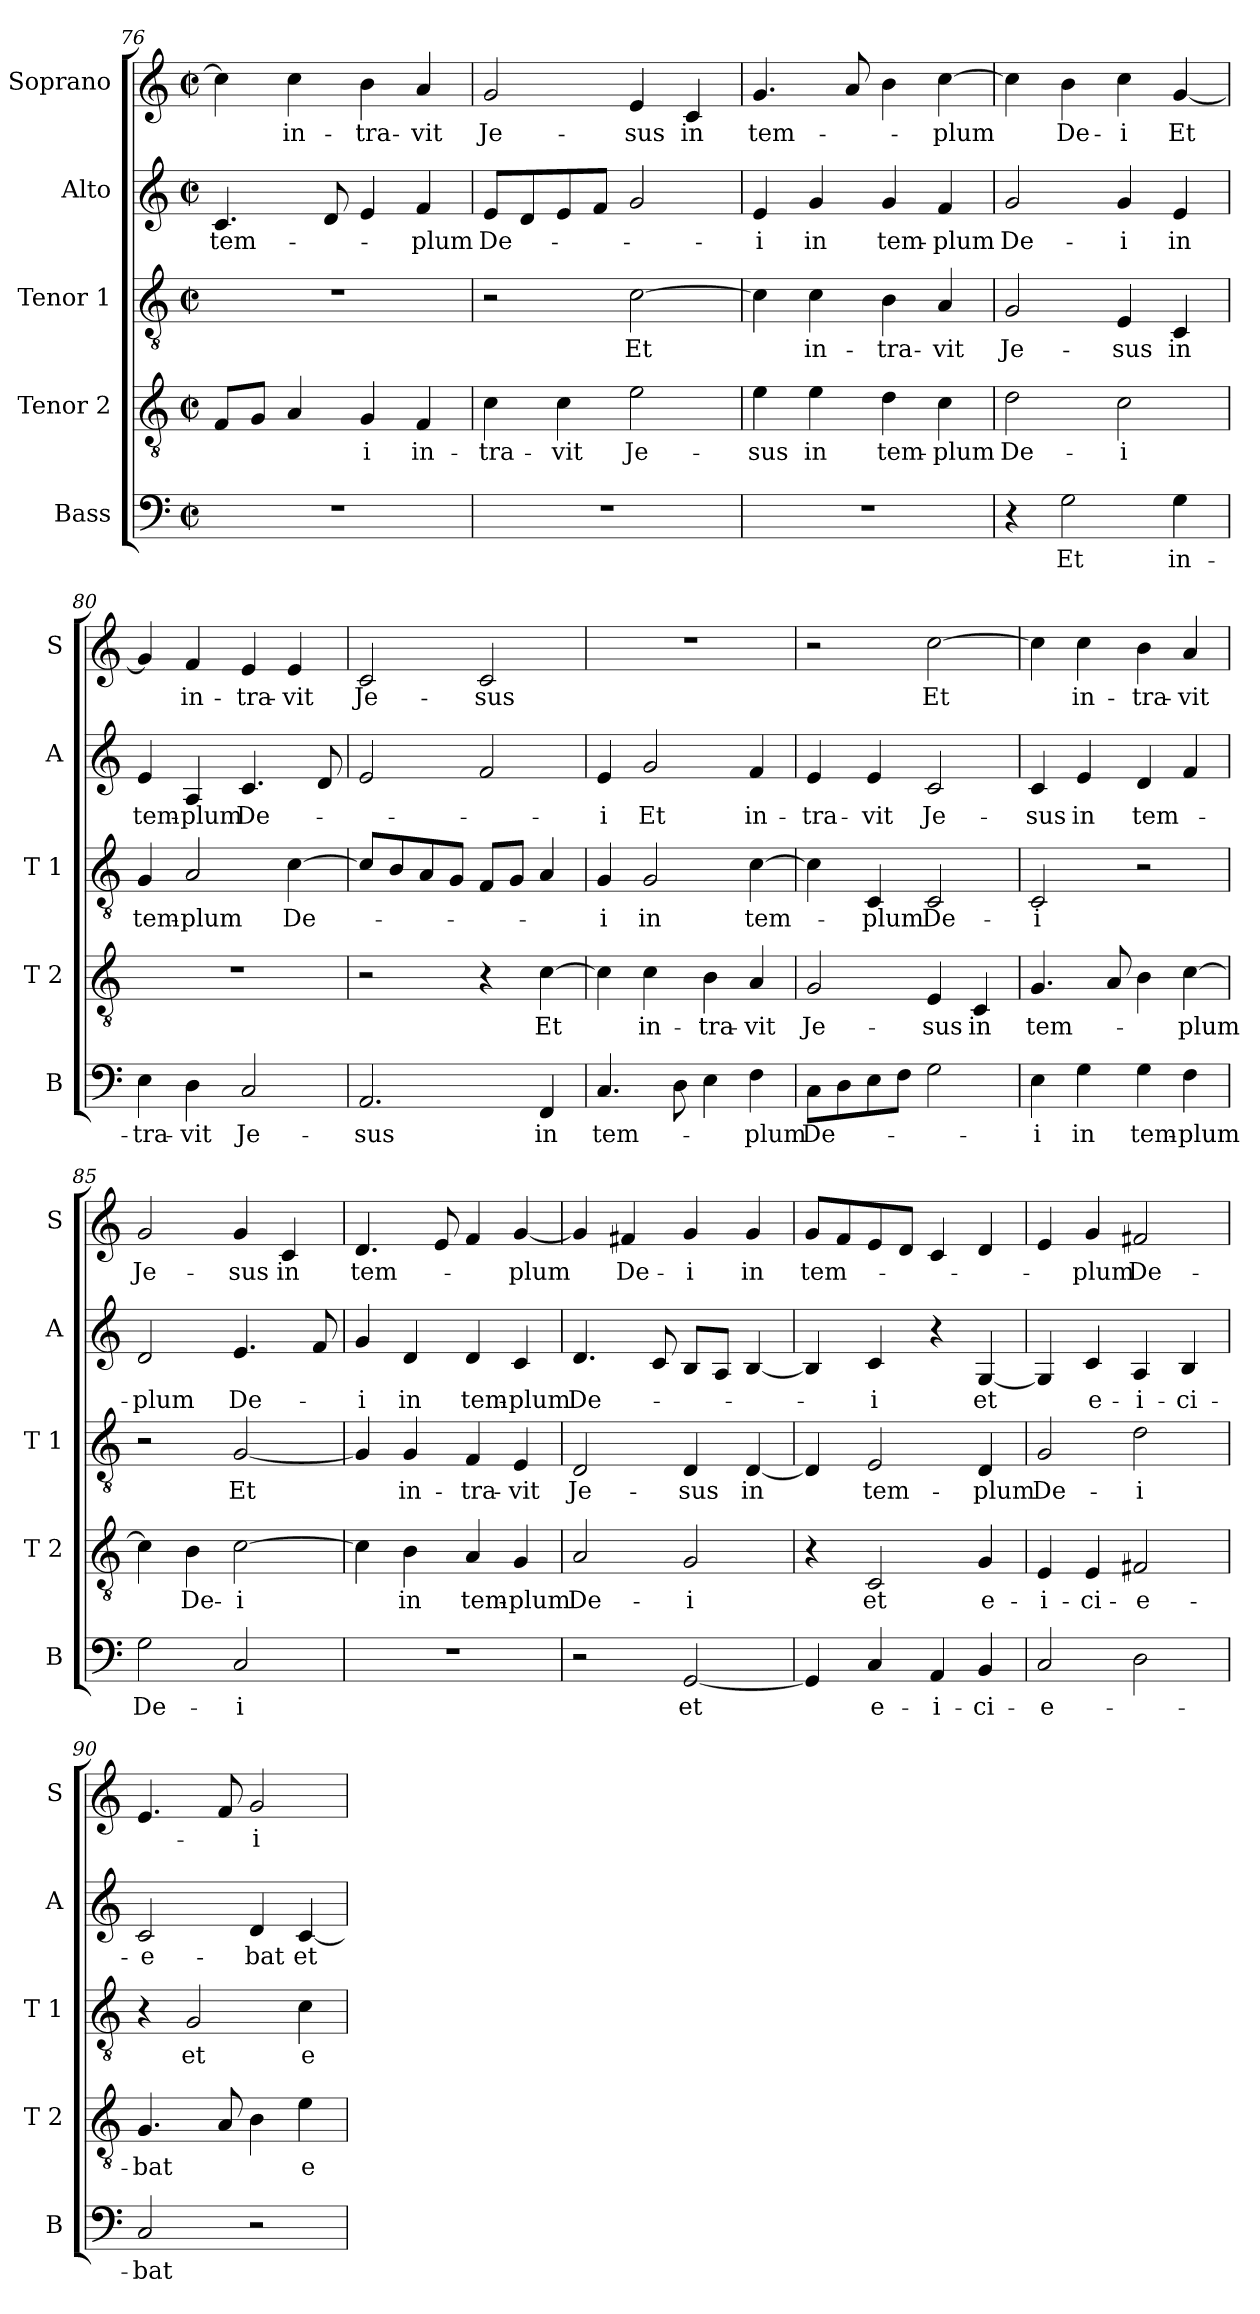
**kern	**text	**kern	**text	**kern	**text	**kern	**text	**kern	**text
*part5	*part5	*part4	*part4	*part3	*part3	*part2	*part2	*part1	*part1
*staff5	*staff5	*staff4	*staff4	*staff3	*staff3	*staff2	*staff2	*staff1	*staff1
*I"Bass	*	*I"Tenor 2	*	*I"Tenor 1	*	*I"Alto	*	*I"Soprano	*
*I'B	*	*I'T 2	*	*I'T 1	*	*I'A	*	*I'S	*
*clefF4	*	*clefGv2	*	*clefGv2	*	*clefG2	*	*clefG2	*
*k[]	*	*k[]	*	*k[]	*	*k[]	*	*k[]	*
*C:	*	*C:	*	*C:	*	*C:	*	*C:	*
*M2/2	*	*M2/2	*	*M2/2	*	*M2/2	*	*M2/2	*
*met(c|)	*	*met(c|)	*	*met(c|)	*	*met(c|)	*	*met(c|)	*
=76	=76	=76	=76	=76	=76	=76	=76	=76	=76
1r	.	8F/L	.	1r	.	4.c/	tem-	4cc\]	.
.	.	8G/J	.	.	.	.	.	.	.
.	.	4A/	.	.	.	.	.	4cc\	in-
.	.	.	.	.	.	8d/	.	.	.
.	.	4G/	-i	.	.	4e/	.	4b\	-tra-
.	.	4F/	in-	.	.	4f/	-plum	4a/	-vit
=77	=77	=77	=77	=77	=77	=77	=77	=77	=77
1r	.	4c\	-tra-	2r	.	8e/L	De-	2g/	Je-
.	.	.	.	.	.	8d/	.	.	.
.	.	4c\	-vit	.	.	8e/	.	.	.
.	.	.	.	.	.	8f/J	.	.	.
.	.	2e\	Je-	[2c\	Et	2g/	.	4e/	-sus
.	.	.	.	.	.	.	.	4c/	in
=78	=78	=78	=78	=78	=78	=78	=78	=78	=78
1r	.	4e\	-sus	4c\]	.	4e/	-i	4.g/	tem-
.	.	4e\	in	4c\	in-	4g/	in	.	.
.	.	.	.	.	.	.	.	8a/	.
.	.	4d\	tem-	4B\	-tra-	4g/	tem-	4b\	.
.	.	4c\	-plum	4A/	-vit	4f/	-plum	[4cc\	-plum
=79	=79	=79	=79	=79	=79	=79	=79	=79	=79
4r	.	2d\	De-	2G/	Je-	2g/	De-	4cc\]	.
2G\	Et	.	.	.	.	.	.	4b\	De-
.	.	2c\	-i	4E/	-sus	4g/	-i	4cc\	-i
4G\	in-	.	.	4C/	in	4e/	in	[4g/	Et
!!LO:LB:g=z
=80	=80	=80	=80	=80	=80	=80	=80	=80	=80
4E\	-tra-	1r	.	4G/	tem-	4e/	tem-	4g/]	.
4D\	-vit	.	.	2A/	-plum	4A/	-plum	4f/	in-
2C/	Je-	.	.	.	.	4.c/	De-	4e/	-tra-
.	.	.	.	[4c\	De-	.	.	4e/	-vit
.	.	.	.	.	.	8d/	.	.	.
=81	=81	=81	=81	=81	=81	=81	=81	=81	=81
2.AA/	-sus	2r	.	8c/L]	.	2e/	.	2c/	Je-
.	.	.	.	8B/	.	.	.	.	.
.	.	.	.	8A/	.	.	.	.	.
.	.	.	.	8G/J	.	.	.	.	.
.	.	4r	.	8F/L	.	2f/	.	2c/	-sus
.	.	.	.	8G/J	.	.	.	.	.
4FF/	in	[4c\	Et	4A/	.	.	.	.	.
=82	=82	=82	=82	=82	=82	=82	=82	=82	=82
4.C/	tem-	4c\]	.	4G/	-i	4e/	-i	1r	.
.	.	4c\	in-	2G/	in	2g/	Et	.	.
8D\	.	.	.	.	.	.	.	.	.
4E\	.	4B\	-tra-	.	.	.	.	.	.
4F\	-plum	4A/	-vit	[4c\	tem-	4f/	in-	.	.
=83	=83	=83	=83	=83	=83	=83	=83	=83	=83
8C\L	De-	2G/	Je-	4c\]	.	4e/	-tra-	2r	.
8D\	.	.	.	.	.	.	.	.	.
8E\	.	.	.	4C/	-plum	4e/	-vit	.	.
8F\J	.	.	.	.	.	.	.	.	.
2G\	.	4E/	-sus	2C/	De-	2c/	Je-	[2cc\	Et
.	.	4C/	in	.	.	.	.	.	.
=84	=84	=84	=84	=84	=84	=84	=84	=84	=84
4E\	-i	4.G/	tem-	2C/	-i	4c/	-sus	4cc\]	.
4G\	in	.	.	.	.	4e/	in	4cc\	in-
.	.	8A/	.	.	.	.	.	.	.
4G\	tem-	4B\	.	2r	.	4d/	tem-	4b\	-tra-
4F\	-plum	[4c\	-plum	.	.	4f/	.	4a/	-vit
!!LO:PB:g=z
=85	=85	=85	=85	=85	=85	=85	=85	=85	=85
2G\	De-	4c\]	.	2r	.	2d/	-plum	2g/	Je-
.	.	4B\	De-	.	.	.	.	.	.
2C/	-i	[2c\	-i	[2G/	Et	4.e/	De-	4g/	-sus
.	.	.	.	.	.	.	.	4c/	in
.	.	.	.	.	.	8f/	.	.	.
=86	=86	=86	=86	=86	=86	=86	=86	=86	=86
1r	.	4c\]	.	4G/]	.	4g/	-i	4.d/	tem-
.	.	4B\	in	4G/	in-	4d/	in	.	.
.	.	.	.	.	.	.	.	8e/	.
.	.	4A/	tem-	4F/	-tra-	4d/	tem-	4f/	.
.	.	4G/	-plum	4E/	-vit	4c/	-plum	[4g/	-plum
=87	=87	=87	=87	=87	=87	=87	=87	=87	=87
2r	.	2A/	De-	2D/	Je-	4.d/	De-	4g/]	.
.	.	.	.	.	.	.	.	4f#X/	De-
.	.	.	.	.	.	8c/	.	.	.
[2GG/	et	2G/	-i	4D/	-sus	8B/L	.	4g/	-i
.	.	.	.	.	.	8A/J	.	.	.
.	.	.	.	[4D/	in	[4B/	.	4g/	in
=88	=88	=88	=88	=88	=88	=88	=88	=88	=88
4GG/]	.	4r	.	4D/]	.	4B/]	.	8g/L	tem-
.	.	.	.	.	.	.	.	8f/	.
4C/	e-	2C/	et	2E/	tem-	4c/	-i	8e/	.
.	.	.	.	.	.	.	.	8d/J	.
4AA/	-i-	.	.	.	.	4r	.	4c/	.
4BB/	-ci-	4G/	e-	4D/	-plum	[4G/	et	4d/	.
=89	=89	=89	=89	=89	=89	=89	=89	=89	=89
2C/	-e-	4E/	-i-	2G/	De-	4G/]	.	4e/	.
.	.	4E/	-ci-	.	.	4c/	e-	4g/	-plum
2D\	.	2F#X/	-e-	2d\	-i	4A/	-i-	2f#X/	De-
.	.	.	.	.	.	4B/	-ci-	.	.
!!LO:LB:g=z
=90	=90	=90	=90	=90	=90	=90	=90	=90	=90
2C/	-bat	4.G/	-bat	4r	.	2c/	-e-	4.e/	.
.	.	.	.	2G/	et	.	.	.	.
.	.	8A/	.	.	.	.	.	8f/	.
2r	.	4B\	.	.	.	4d/	-bat	2g/	-i
.	.	4e\	e-	4c\	e-	[4c/	et	.	.
=	=	=	=	=	=	=	=	=	=
*-	*-	*-	*-	*-	*-	*-	*-	*-	*-
